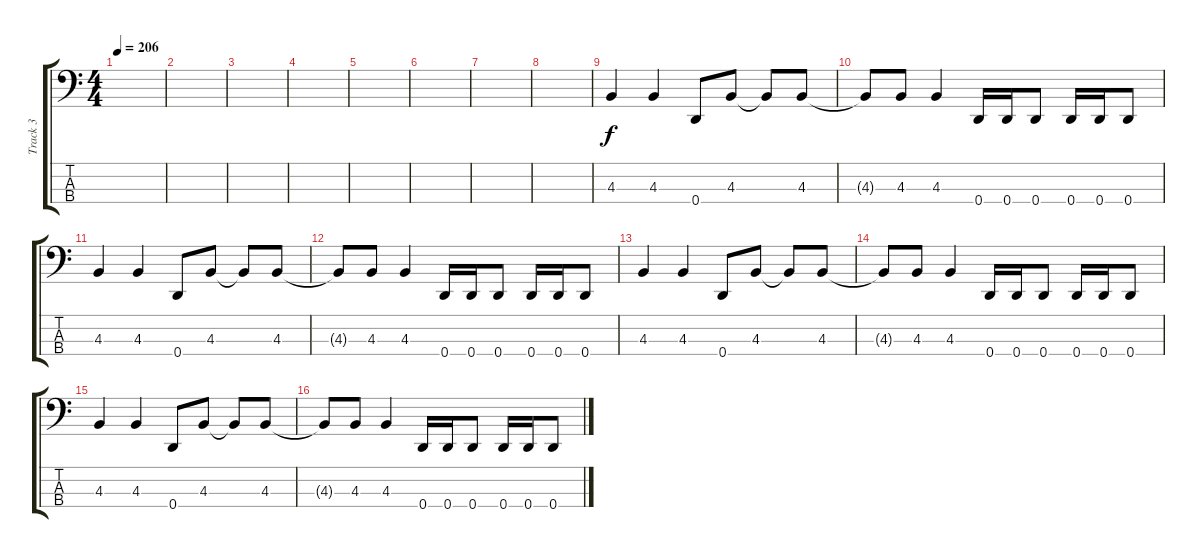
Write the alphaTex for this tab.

\track ("Track 3" "Track 3") {instrument electricbasspick}
\staff {score tabs}
\tuning (F2 C2 G1 D1) {hide}
\ts (4 4)
\tempo 206
\clef f4
\ks c
|
|
|
|
|
|
|
|
4.3.4 4.3.4 0.4.8 4.3.8 4.3{t}.8 4.3.8 |
4.3{t}.8 4.3.8 4.3.4 0.4.16 0.4.16 0.4.8 0.4.16 0.4.16 0.4.8 |
4.3.4 4.3.4 0.4.8 4.3.8 4.3{t}.8 4.3.8 |
4.3{t}.8 4.3.8 4.3.4 0.4.16 0.4.16 0.4.8 0.4.16 0.4.16 0.4.8 |
4.3.4 4.3.4 0.4.8 4.3.8 4.3{t}.8 4.3.8 |
4.3{t}.8 4.3.8 4.3.4 0.4.16 0.4.16 0.4.8 0.4.16 0.4.16 0.4.8 |
4.3.4 4.3.4 0.4.8 4.3.8 4.3{t}.8 4.3.8 |
4.3{t}.8 4.3.8 4.3.4 0.4.16 0.4.16 0.4.8 0.4.16 0.4.16 0.4.8
